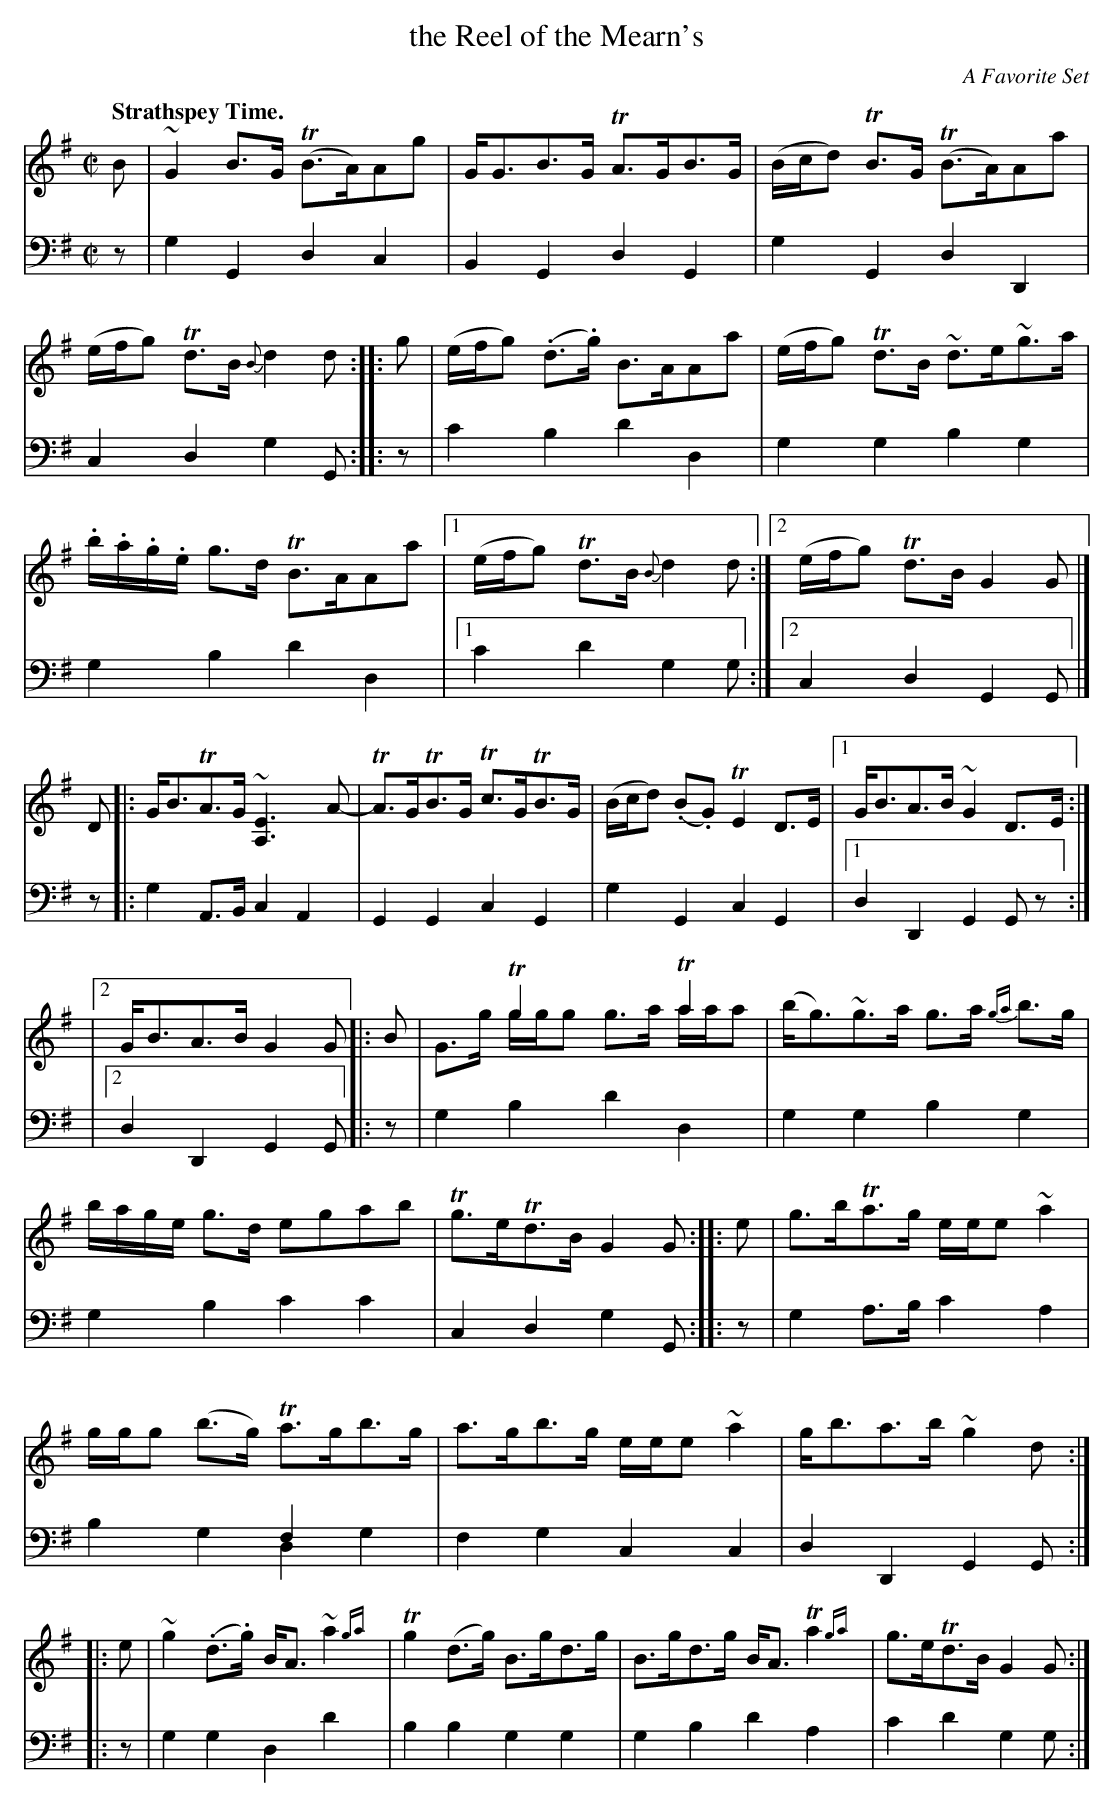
X:1
T: the Reel of the Mearn's
O: A Favorite Set
M: C|
L: 1/16
Q: "Strathspey Time."
K: G
V: 1 staves=2
B2 |\
~G4 B3G (TB3A)A2g2 | GG3B3G TA3GB3G | (Bcd2) TB3G (TB3A)A2a2 | (efg2) Td3B {B}d4 d2 :: g2 |\
(efg2) (.d3.g) B3AA2a2 | (efg2) Td3B ~d3e~g3a |
.b.a.g.e g3d TB3AA2a2 |[1 (efg2) Td3B {B}d4d2 :|[2 (efg2) Td3B G4G2 |]\
D2 |:\
GB3TA3G ~[E6A,6] A2- | TA3GTB3G Tc3GTB3G | (Bcd2) (.B2.G2) TE4 D3E |[1 GB3A3B ~G4 D3E :|
|[2 GB3A3B G4G2 |: B2 | x4 Tg4 x4 Ta4 & G3g ggg2 g3a aaa2 | (bg3)~g3a g3a {ga}b3g | bage g3d e2g2a2b2 | Tg3eTd3B G4G2 ::\
e2 | g3bTa3g eee2 ~a4 |
ggg2 (b3g) Ta3gb3g | a3gb3g eee2 ~a4 | gb3a3b ~g4d2 :: e2 |\
~g4 (.d3.g) BA3 ~a4{ga} | Tg4(d3g) B3gd3g | B3gd3g BA3 Ta4{ga} | g3eTd3B G4G2 :|
V: 2 clef=bass middle=d
z2 |\
g4G4 d4c4 | B4G4 d4G4 | g4G4 d4D4 | c4d4 g4G2 :: z2 | c'4b4 d'4d4 | g4g4 b4g4 |
g4b4 d'4d4 |[1 c'4d'4 g4g2 :|[2 c4d4 G4G2 |] z2 |: g4A3B c4A4 | G4G4 c4G4 | g4G4 c4G4 |[1 d4D4 G4G2z2 :|
|[2 d4D4 G4G2 |: z2 | g4b4 d'4d4 | g4g4 b4g4 | g4b4 c'4c'4 | c4d4 g4G2 :: z2 | g4a3b c'4a4 | x4x4 f4x4 & b4g4 d4g4 |
f4g4 c4c4 | d4D4 G4G2 :: z2 | g4g4 d4d'4 | b4b4 g4g4 | g4b4 d'4a4 | c'4d'4 g4g2 :|
